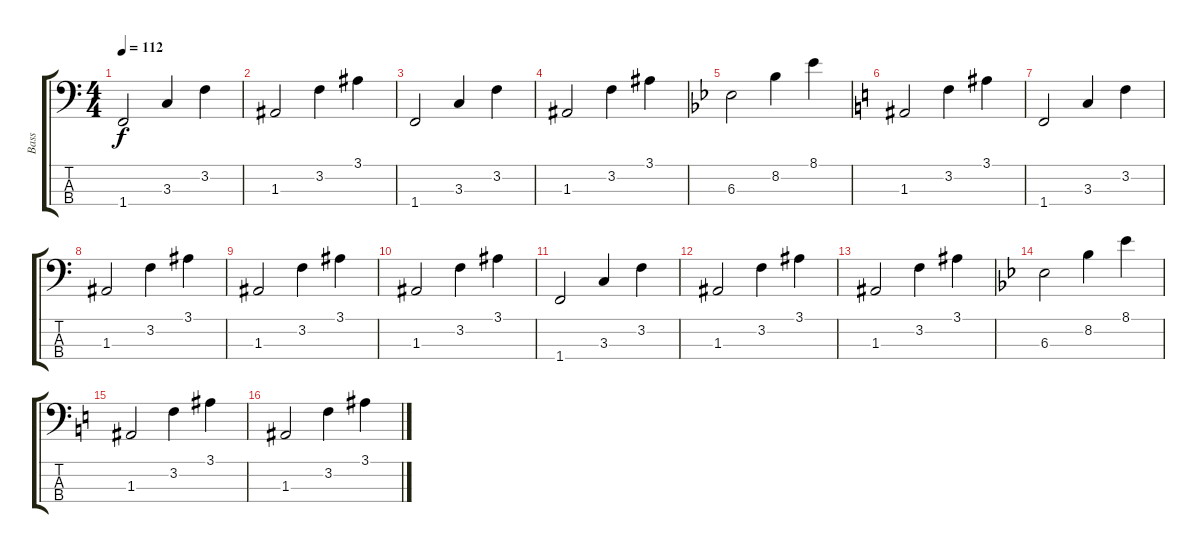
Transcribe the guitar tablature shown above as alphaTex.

\track ("Bass" "Bass") {instrument electricbassfinger}
\staff {score tabs}
\tuning (G2 D2 A1 E1) {hide}
\ts (4 4)
\tempo 112
\clef f4
\ks c
1.4.2{dy f} 3.3.4 3.2.4 |
1.3.2 3.2.4 3.1.4 |
1.4.2 3.3.4 3.2.4 |
1.3.2 3.2.4 3.1.4 |
\ks bb
6.3.2 8.2.4 8.1.4 |
\ks c
1.3.2 3.2.4 3.1.4 |
1.4.2 3.3.4 3.2.4 |
1.3.2 3.2.4 3.1.4 |
1.3.2 3.2.4 3.1.4 |
1.3.2 3.2.4 3.1.4 |
1.4.2 3.3.4 3.2.4 |
1.3.2 3.2.4 3.1.4 |
1.3.2 3.2.4 3.1.4 |
\ks bb
6.3.2 8.2.4 8.1.4 |
\ks c
1.3.2 3.2.4 3.1.4 |
1.3.2 3.2.4 3.1.4
